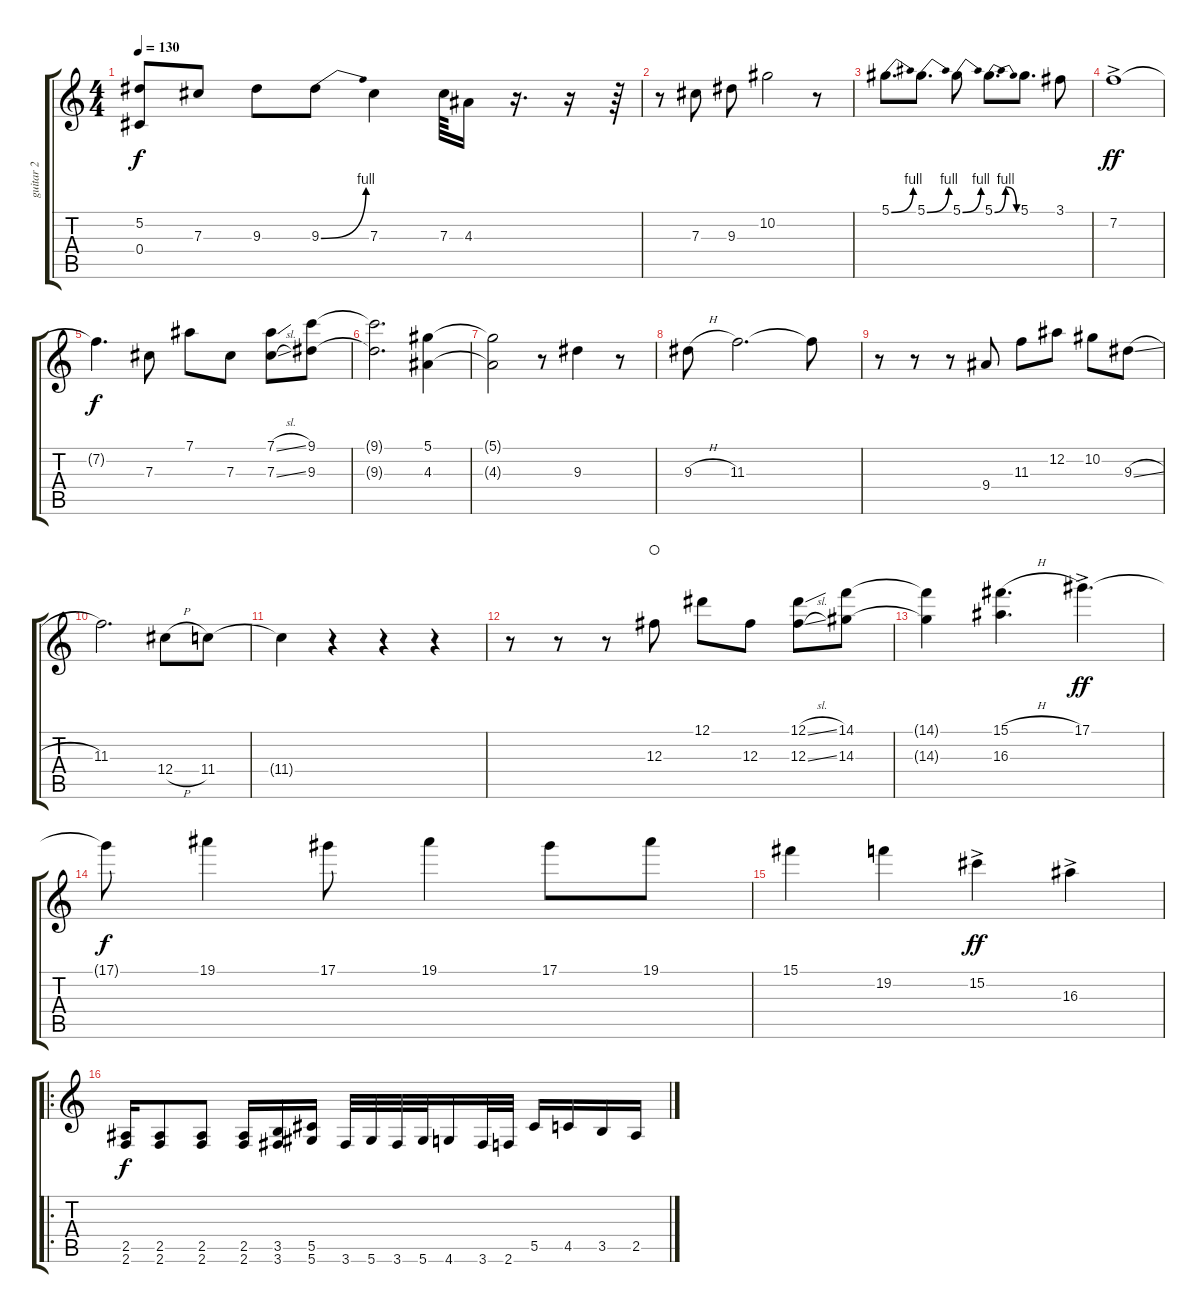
\track ("guitar 2" "guitar 2") {instrument distortionguitar}
\staff {score tabs}
\tuning (Eb4 Bb3 Gb3 Db3 Ab2 Eb2) {hide}
\ts (4 4)
\tempo 130
\clef g2
\ks c
(5.2{t} 0.4{t}).8{dy f} 7.3.8 9.3.8 9.3{be (bend 0 0 60 4)}.8 7.3.4 7.3.64 4.3.16 r.16{d} r.16 r.64 |
r.8 7.3.8 9.3.8 10.2.2 r.8 |
5.1{be (bend 0 0 60 4)}.8{d} 5.1{be (bend 0 0 60 4)}.8{d} 5.1{be (bend 0 0 60 4)}.8 5.1{be (bendrelease 0 0 15 4 45 4 60 0)}.8{d} 5.1.8{d} 3.1.8 |
7.2{ac}.1{dy ff} |
7.2{t}.4{d dy f} 7.3.8{instrument electricguitarjazz} 7.1.8 7.3.8 (7.1{sl} 7.3{sl}).8 (9.1 9.3).8 |
(9.1{t} 9.3{t}).2{d} (5.1 4.3).4 |
(5.1{t} 4.3{t}).2 r.8 9.3.4{instrument electricguitarjazz} r.8 |
9.3{h}.8 11.3.2{d} 11.3{t}.8 |
r.8 r.8 r.8 9.4.8 11.3.8 12.2.8 10.2.8 9.3{sl}.8 |
11.3.2{d} 12.4{h}.8 11.4.8 |
11.4{t}.4 r.4 r.4 r.4 |
r.8 r.8 r.8 12.3.8{waho} 12.1.8 12.3.8 (12.1{sl} 12.3{sl}).8 (14.1 14.3).8 |
(14.1{t} 14.3{t}).4 (15.1{h} 16.3).4{d} 17.1{ac}.4{d dy ff} |
17.1{t}.8{dy f} 19.1.4 17.1.8 19.1.4 17.1.8 19.1.8 |
15.1.4 19.2.4 15.2{ac}.4{dy ff} 16.3{ac}.4 |
\ro
(2.5 2.6).16{dy f volume 14 instrument overdrivenguitar} (2.5 2.6).8 (2.5 2.6).8 (2.5 2.6).16 (3.5 3.6).16 (5.5 5.6).16 3.6.32 5.6.32 3.6.32 5.6.32 4.6.16 3.6.32 2.6.32 5.5.16 4.5.16 3.5.16 2.5.16
